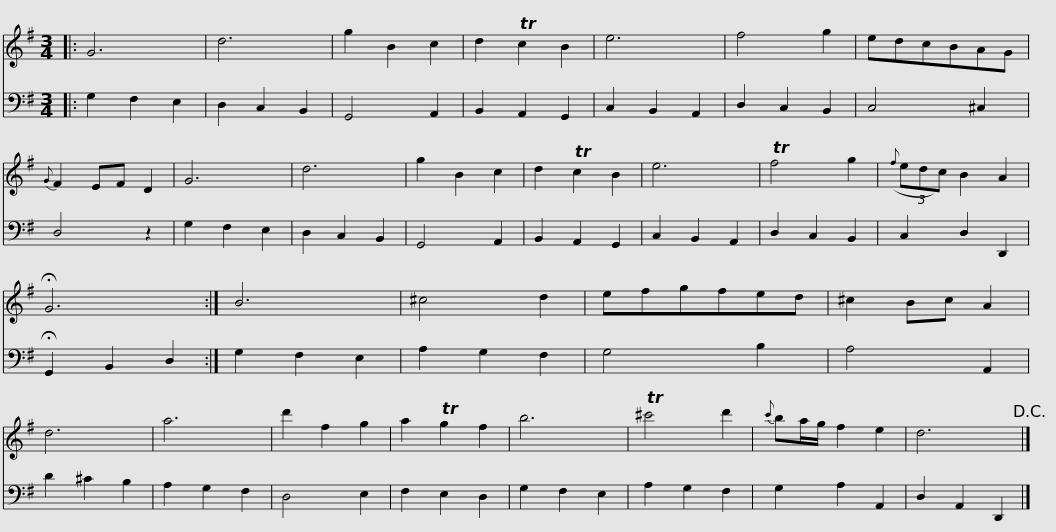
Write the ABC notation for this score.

X:1
%%score 1 2
L:1/8
M:3/4
I:linebreak $
K:G
V:1 treble
V:2 bass
V:1
|: G6 | d6 | g2 B2 c2 | d2 Tc2 B2 | e6 | %5
 f4 g2 | edcBAG |{G} F2 EF D2 | G6 | d6 | %10
 g2 B2 c2 |$ d2 Tc2 B2 | e6 | Tf4 g2 |({f} (3edc) B2 A2 | %15
 !fermata!G6 :| B6 | ^c4 d2 | efgfed | ^c2 Bc A2 | %20
 d6 |$ a6 | d'2 f2 g2 | a2 Tg2 f2 | b6 | %25
 T^c'4 d'2 |{c'} ba/g/ f2 e2 | d6!D.C.! |] %28
V:2
|: G,2 F,2 E,2 | D,2 C,2 B,,2 | G,,4 A,,2 | B,,2 A,,2 G,,2 | C,2 B,,2 A,,2 | %5
 D,2 C,2 B,,2 | C,4 ^C,2 | D,4 z2 | G,2 F,2 E,2 | D,2 C,2 B,,2 | %10
 G,,4 A,,2 |$ B,,2 A,,2 G,,2 | C,2 B,,2 A,,2 | D,2 C,2 B,,2 | C,2 D,2 D,,2 | %15
 !fermata!G,,2 B,,2 D,2 :| G,2 F,2 E,2 | A,2 G,2 F,2 | G,4 B,2 | A,4 A,,2 | %20
 D2 ^C2 B,2 |$ A,2 G,2 F,2 | D,4 E,2 | F,2 E,2 D,2 | G,2 F,2 E,2 | %25
 A,2 G,2 F,2 | G,2 A,2 A,,2 | D,2 A,,2 D,,2 |] %28
